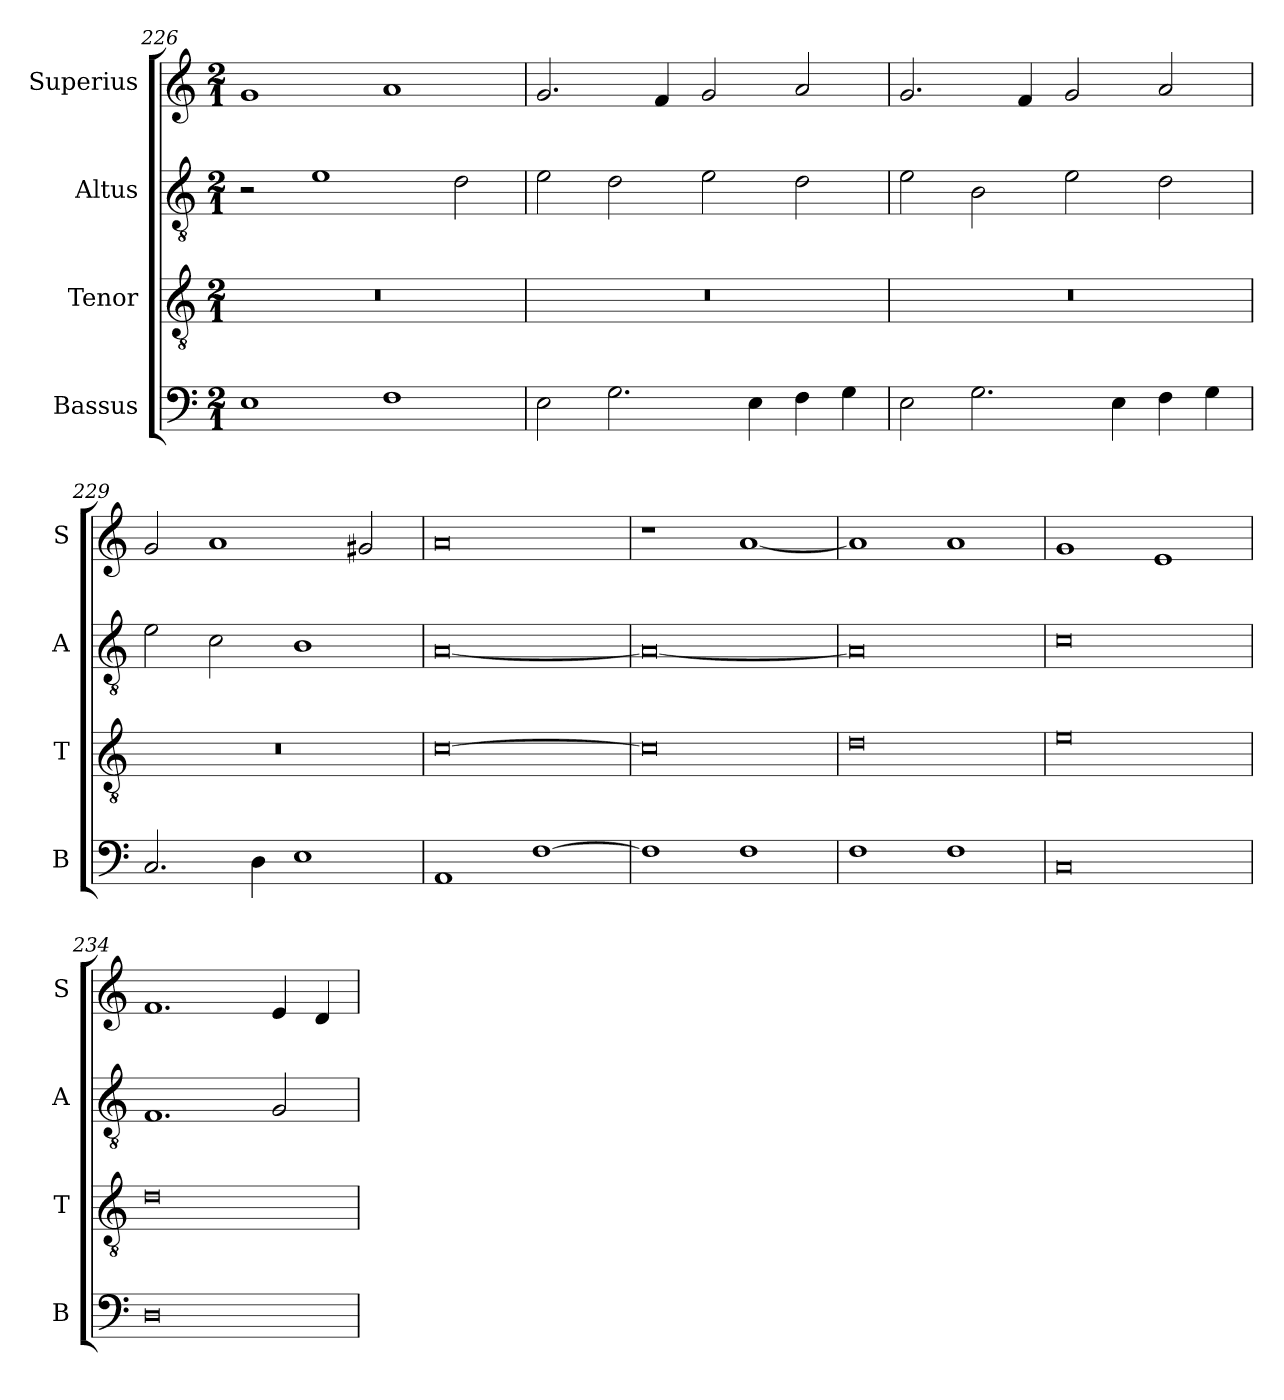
**kern	**kern	**kern	**kern
*part4	*part3	*part2	*part1
*staff4	*staff3	*staff2	*staff1
*I"Bassus	*I"Tenor	*I"Altus	*I"Superius
*I'B	*I'T	*I'A	*I'S
*clefF4	*clefGv2	*clefGv2	*clefG2
*k[]	*k[]	*k[]	*k[]
*M2/1	*M2/1	*M2/1	*M2/1
=226	=226	=226	=226
1E	0r	2r	1g
.	.	1e	.
1F	.	.	1a
.	.	2d\	.
=227	=227	=227	=227
2E\	0r	2e\	2.g/
2.G\	.	2d\	.
.	.	.	4f/
.	.	2e\	2g/
4E\	.	.	.
4F\	.	2d\	2a/
4G\	.	.	.
=228	=228	=228	=228
2E\	0r	2e\	2.g/
2.G\	.	2B\	.
.	.	.	4f/
.	.	2e\	2g/
4E\	.	.	.
4F\	.	2d\	2a/
4G\	.	.	.
=229	=229	=229	=229
2.C/	0r	2e\	2g/
.	.	2c\	1a
4D\	.	.	.
1E	.	1B	.
.	.	.	2g#X/
=230	=230	=230	=230
1AA	[0c	[0A	0a
[1F	.	.	.
=231	=231	=231	=231
1F]	0c]	0A_	1r
1F	.	.	[1a
=232	=232	=232	=232
1F	0d	0A]	1a]
1F	.	.	1a
=233	=233	=233	=233
0C	0e	0c	1g
.	.	.	1e
=234	=234	=234	=234
0D	0d	1.F	1.f
.	.	2G/	4e/
.	.	.	4d/
=	=	=	=
*-	*-	*-	*-
